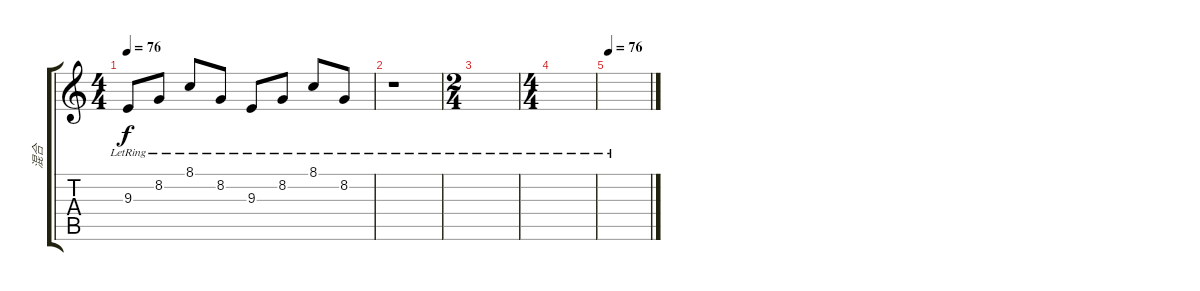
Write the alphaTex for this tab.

\track ("混合" "混合") {instrument fx3crystal}
\staff {score tabs}
\tuning (E4 B3 G3 D3 A2 E2) {hide}
\ts (4 4)
\tempo 76
\clef g2
\ks c
9.3{lr}.8{dy f} 8.2{lr}.8 8.1{lr}.8 8.2{lr}.8 9.3{lr}.8 8.2{lr}.8 8.1{lr}.8 8.2{lr}.8 |
r.1 |
\ts (2 4)
|
\ts (4 4)
|
\tempo 76
